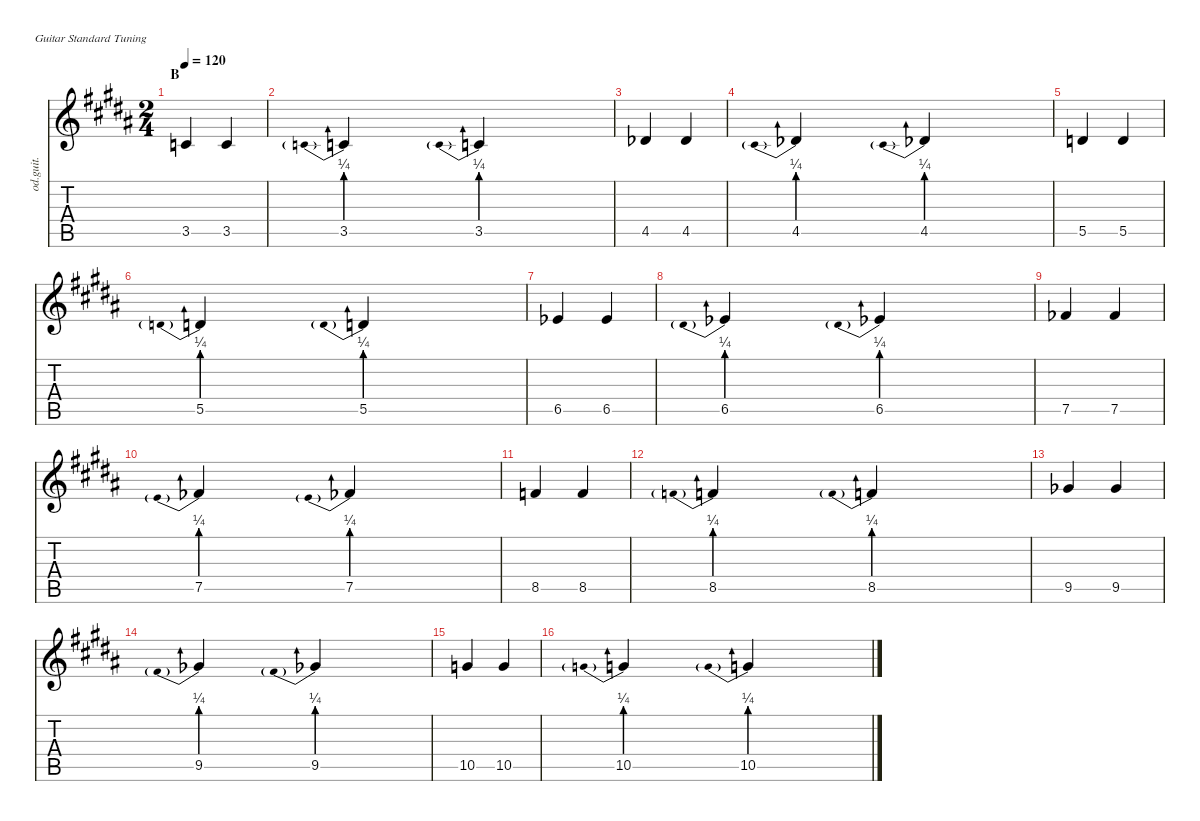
\defaultSystemsLayout 4
\hideDynamics
\bracketExtendMode nobrackets
\otherSystemsTrackNameOrientation horizontal
\track ("Overdriven Guitar" "od.guit.") {instrument overdrivenguitar}
\staff {score tabs}
\tuning (E4 B3 G3 D3 A2 E2)
\ts (2 4)
\section ("" "B")
\tempo 120
\clef g2
\ks b
3.5{acc forcenatural}.4{dy mf beam Up} 3.5{acc forcenatural}.4{beam Up} |
3.5{be (prebend 0 1 60 1) acc forcenatural}.4{beam Up} 3.5{be (prebend 0 1 60 1) acc forcenatural}.4{beam Up} |
4.5{acc b}.4{beam Up} 4.5{acc b}.4{beam Up} |
4.5{be (prebend 0 1 60 1) acc b}.4{beam Up} 4.5{be (prebend 0 1 60 1) acc b}.4{beam Up} |
5.5{acc forcenatural}.4{beam Up} 5.5{acc forcenatural}.4{beam Up} |
5.5{be (prebend 0 1 60 1) acc forcenatural}.4{beam Up} 5.5{be (prebend 0 1 60 1) acc forcenatural}.4{beam Up} |
6.5{acc b}.4{beam Up} 6.5{acc b}.4{beam Up} |
6.5{be (prebend 0 1 60 1) acc b}.4{beam Up} 6.5{be (prebend 0 1 60 1) acc b}.4{beam Up} |
7.5{acc b}.4{beam Up} 7.5{acc b}.4{beam Up} |
7.5{be (prebend 0 1 60 1) acc b}.4{beam Up} 7.5{be (prebend 0 1 60 1) acc b}.4{beam Up} |
8.5{acc forcenatural}.4{beam Up} 8.5{acc forcenatural}.4{beam Up} |
8.5{be (prebend 0 1 60 1) acc forcenatural}.4{beam Up} 8.5{be (prebend 0 1 60 1) acc forcenatural}.4{beam Up} |
9.5{acc b}.4{beam Up} 9.5{acc b}.4{beam Up} |
9.5{be (prebend 0 1 60 1) acc b}.4{beam Up} 9.5{be (prebend 0 1 60 1) acc b}.4{beam Up} |
10.5{acc forcenatural}.4{beam Up} 10.5{acc forcenatural}.4{beam Up} |
10.5{be (prebend 0 1 60 1) acc forcenatural}.4{beam Up} 10.5{be (prebend 0 1 60 1) acc forcenatural}.4{beam Up}
